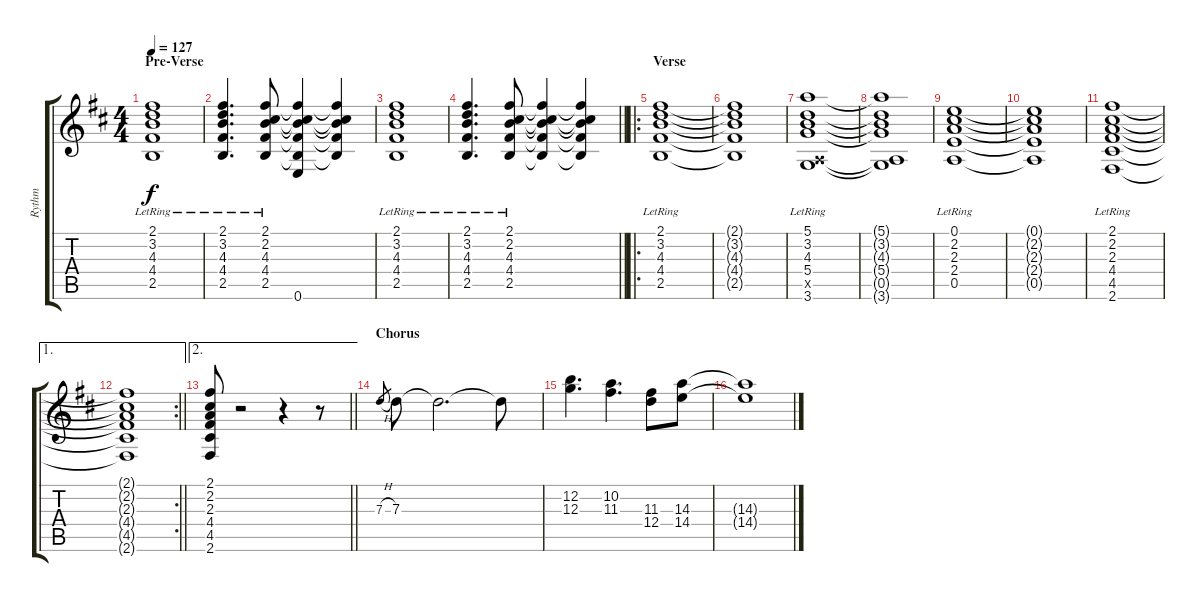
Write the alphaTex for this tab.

\track ("Rythm" "Rythm") {instrument electricguitarclean}
\staff {score tabs}
\tuning (E4 B3 G3 D3 A2 E2) {hide}
\ts (4 4)
\section ("" "Pre-Verse")
\tempo 127
\clef g2
\ks d
(2.1{lr} 3.2{lr} 4.3{lr} 4.4{lr} 2.5{lr}).1{dy f} |
(2.1{lr} 3.2{lr} 4.3{lr} 4.4{lr} 2.5{lr}).4{d} (2.1{lr} 2.2{lr} 4.3{lr} 4.4{lr} 2.5{lr}).8 (2.1{t} 2.2{t} 4.3{t} 4.4{t} 2.5{t} 0.6).4 (2.1{t} 2.2{t} 4.3{t} 4.4{t} 2.5{t}).4 |
(2.1{lr} 3.2{lr} 4.3{lr} 4.4{lr} 2.5{lr}).1 |
\barLineRight lightlight
(2.1{lr} 3.2{lr} 4.3{lr} 4.4{lr} 2.5{lr}).4{d} (2.1{lr} 2.2{lr} 4.3{lr} 4.4{lr} 2.5{lr}).8 (2.1{t} 2.2{t} 4.3{t} 4.4{t} 2.5{t}).4 (2.1{t} 2.2{t} 4.3{t} 4.4{t} 2.5{t}).4 |
\ro
\section ("" "Verse")
(2.1{lr} 3.2{lr} 4.3{lr} 4.4{lr} 2.5{lr}).1 |
(2.1{t} 3.2{t} 4.3{t} 4.4{t} 2.5{t}).1 |
(5.1{lr} 3.2{lr} 4.3{lr} 5.4{lr} 0.5{x} 3.6{lr}).1 |
(5.1{t} 3.2{t} 4.3{t} 5.4{t} 0.5{t} 3.6{t}).1 |
(0.1{lr} 2.2{lr} 2.3{lr} 2.4{lr} 0.5{lr}).1 |
(0.1{t} 2.2{t} 2.3{t} 2.4{t} 0.5{t}).1 |
(2.1{lr} 2.2{lr} 2.3{lr} 4.4{lr} 4.5{lr} 2.6{lr}).1 |
\ae 1
\rc 2
\barLineRight lightlight
(2.1{t} 2.2{t} 2.3{t} 4.4{t} 4.5{t} 2.6{t}).1 |
\ae 2
\barLineRight lightlight
(2.1 2.2 2.3 4.4 4.5 2.6).8 r.2 r.4 r.8 |
\section ("" "Chorus")
7.3{h}.8{gr} 7.3.8{instrument distortionguitar} 7.3{t}.2{d} 7.3{t}.8 |
(12.2 12.3).4{d} (10.2 11.3).4{d} (11.3 12.4).8 (14.3 14.4).8 |
(14.3{t} 14.4{t}).1
